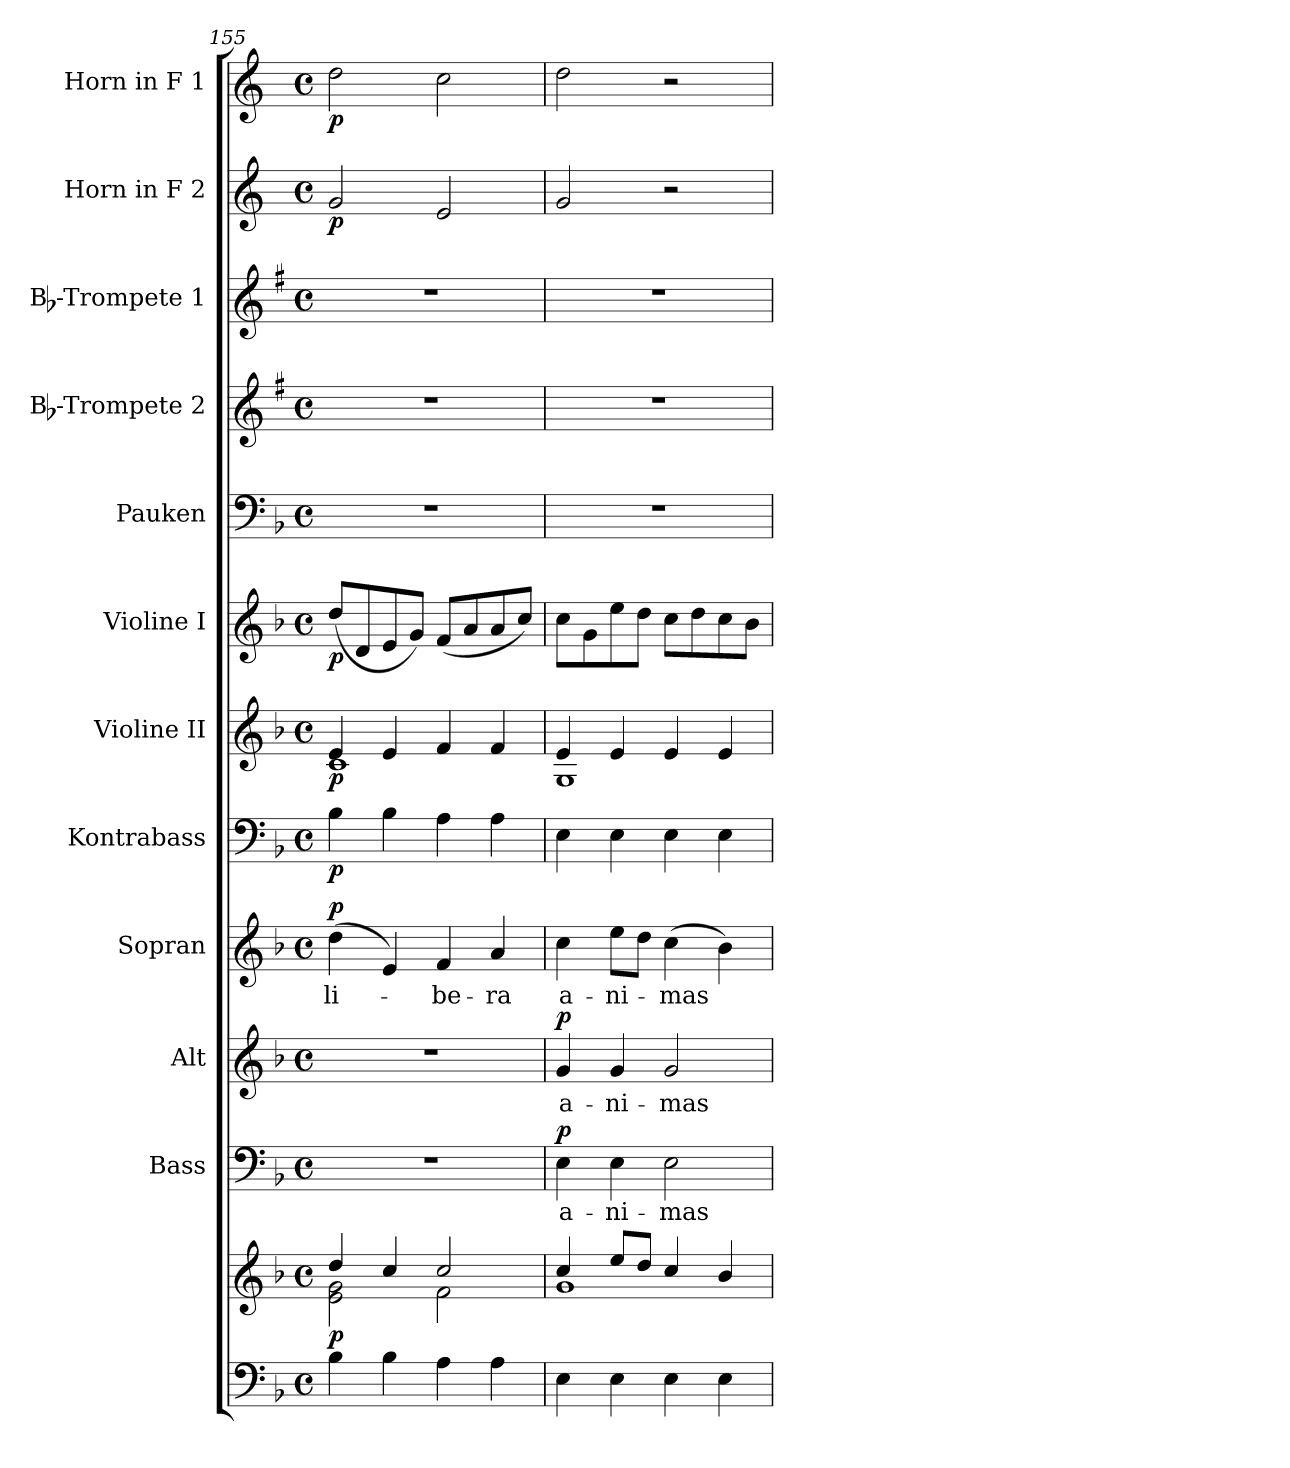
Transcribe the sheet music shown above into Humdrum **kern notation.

**kern	**kern	**dynam	**kern	**text	**dynam	**kern	**text	**dynam	**kern	**text	**dynam	**kern	**dynam	**kern	**dynam	**kern	**dynam	**kern	**kern	**kern	**kern	**dynam	**kern	**dynam
*part12	*part12	*part12	*part11	*part11	*part11	*part10	*part10	*part10	*part9	*part9	*part9	*part8	*part8	*part7	*part7	*part6	*part6	*part5	*part4	*part3	*part2	*part2	*part1	*part1
*staff13	*staff12	*staff12/13	*staff11	*staff11	*staff11	*staff10	*staff10	*staff10	*staff9	*staff9	*staff9	*staff8	*staff8	*staff7	*staff7	*staff6	*staff6	*staff5	*staff4	*staff3	*staff2	*staff2	*staff1	*staff1
*	*	*	*I"Bass	*	*	*I"Alt	*	*	*I"Sopran	*	*	*I"Kontrabass	*	*I"Violine II	*	*I"Violine I	*	*I"Pauken	*I"Bb-Trompete 2	*I"Bb-Trompete 1	*I"Horn in F 2	*	*I"Horn in F 1	*
*	*	*	*I'B.	*	*	*I'A.	*	*	*I'S.	*	*	*I'Kb.	*	*I'Vl. II	*	*I'Vl. I	*	*I'Pk.	*I'Bb Trp. 2	*I'Bb Trp. 1	*	*	*	*
*clefF4	*clefG2	*	*clefF4	*	*	*clefG2	*	*	*clefG2	*	*	*clefF4	*	*clefG2	*	*clefG2	*	*clefF4	*clefG2	*clefG2	*clefG2	*	*clefG2	*
*	*	*	*	*	*	*	*	*	*	*	*	*ITrd7c12	*	*	*	*	*	*	*ITrd1c2	*ITrd1c2	*ITrd4c7	*	*ITrd4c7	*
*k[b-]	*k[b-]	*	*k[b-]	*	*	*k[b-]	*	*	*k[b-]	*	*	*k[b-]	*	*k[b-]	*	*k[b-]	*	*k[b-]	*k[b-]	*k[b-]	*k[b-]	*	*k[b-]	*
*F:	*F:	*	*F:	*	*	*F:	*	*	*F:	*	*	*F:	*	*F:	*	*F:	*	*F:	*F:	*F:	*F:	*	*F:	*
*M4/4	*M4/4	*	*M4/4	*	*	*M4/4	*	*	*M4/4	*	*	*M4/4	*	*M4/4	*	*M4/4	*	*M4/4	*M4/4	*M4/4	*M4/4	*	*M4/4	*
*met(c)	*met(c)	*	*met(c)	*	*	*met(c)	*	*	*met(c)	*	*	*met(c)	*	*met(c)	*	*met(c)	*	*met(c)	*met(c)	*met(c)	*met(c)	*	*met(c)	*
=155	=155	=155	=155	=155	=155	=155	=155	=155	=155	=155	=155	=155	=155	=155	=155	=155	=155	=155	=155	=155	=155	=155	=155	=155
*	*^	*	*	*	*	*	*	*	*	*	*	*	*	*	*	*	*	*	*	*	*	*	*	*
!	!	!	!LO:DY:a=2	!	!	!	!	!	!	!	!LO:LY:b	!LO:DY:a	!	!LO:DY:b	!	!LO:DY:b	!	!LO:DY:b	!	!	!	!	!LO:DY:b	!	!LO:DY:b
*	*	*	*	*	*	*	*	*	*	*	*	*	*	*	*^	*	*	*	*	*	*	*	*	*	*
4B-\	4dd/	2e\ 2g\	p	1r	.	.	1r	.	.	(>4dd\	li-	p	4BB-\	p	4e/	1c	p	(<8dd/L	p	1r	1r	1r	2c/	p	2g\	p
.	.	.	.	.	.	.	.	.	.	.	.	.	.	.	.	.	.	8d/	.	.	.	.	.	.	.	.
4B-\	4cc/	.	.	.	.	.	.	.	.	4e/)	.	.	4BB-\	.	4e/	.	.	8e/	.	.	.	.	.	.	.	.
.	.	.	.	.	.	.	.	.	.	.	.	.	.	.	.	.	.	8g/J)	.	.	.	.	.	.	.	.
!	!	!	!	!	!	!	!	!	!	!	!LO:LY:b	!	!	!	!	!	!	!	!	!	!	!	!	!	!	!
4A\	2cc/	2f\	.	.	.	.	.	.	.	4f/	-be-	.	4AA\	.	4f/	.	.	(<8f/L	.	.	.	.	2A/	.	2f\	.
.	.	.	.	.	.	.	.	.	.	.	.	.	.	.	.	.	.	8a/	.	.	.	.	.	.	.	.
!	!	!	!	!	!	!	!	!	!	!	!LO:LY:b	!	!	!	!	!	!	!	!	!	!	!	!	!	!	!
4A\	.	.	.	.	.	.	.	.	.	4a/	-ra	.	4AA\	.	4f/	.	.	8a/	.	.	.	.	.	.	.	.
.	.	.	.	.	.	.	.	.	.	.	.	.	.	.	.	.	.	8cc/J)	.	.	.	.	.	.	.	.
=156	=156	=156	=156	=156	=156	=156	=156	=156	=156	=156	=156	=156	=156	=156	=156	=156	=156	=156	=156	=156	=156	=156	=156	=156	=156	=156
!	!	!	!	!	!LO:LY:b	!LO:DY:a	!	!LO:LY:b	!LO:DY:a	!	!LO:LY:b	!	!	!	!	!	!	!	!	!	!	!	!	!	!	!
4E\	4cc/	1g	.	4E\	a-	p	4g/	a-	p	4cc\	a-	.	4EE\	.	4e/	1G	.	8cc\L	.	1r	1r	1r	2c/	.	2g\	.
.	.	.	.	.	.	.	.	.	.	.	.	.	.	.	.	.	.	8g\	.	.	.	.	.	.	.	.
!	!	!	!	!	!LO:LY:b	!	!	!LO:LY:b	!	!	!LO:LY:b	!	!	!	!	!	!	!	!	!	!	!	!	!	!	!
4E\	8ee/L	.	.	4E\	-ni-	.	4g/	-ni-	.	8ee\L	-ni-	.	4EE\	.	4e/	.	.	8ee\	.	.	.	.	.	.	.	.
.	8dd/J	.	.	.	.	.	.	.	.	8dd\J	.	.	.	.	.	.	.	8dd\J	.	.	.	.	.	.	.	.
!	!	!	!	!	!LO:LY:b	!	!	!LO:LY:b	!	!	!LO:LY:b	!	!	!	!	!	!	!	!	!	!	!	!	!	!	!
4E\	4cc/	.	.	2E\	-mas	.	2g/	-mas	.	(>4cc\	-mas	.	4EE\	.	4e/	.	.	8cc\L	.	.	.	.	2r	.	2r	.
.	.	.	.	.	.	.	.	.	.	.	.	.	.	.	.	.	.	8dd\	.	.	.	.	.	.	.	.
4E\	4b-/	.	.	.	.	.	.	.	.	4b-\)	.	.	4EE\	.	4e/	.	.	8cc\	.	.	.	.	.	.	.	.
.	.	.	.	.	.	.	.	.	.	.	.	.	.	.	.	.	.	8b-\J	.	.	.	.	.	.	.	.
*	*v	*v	*	*	*	*	*	*	*	*	*	*	*	*	*v	*v	*	*	*	*	*	*	*	*	*	*
=	=	=	=	=	=	=	=	=	=	=	=	=	=	=	=	=	=	=	=	=	=	=	=	=
*-	*-	*-	*-	*-	*-	*-	*-	*-	*-	*-	*-	*-	*-	*-	*-	*-	*-	*-	*-	*-	*-	*-	*-	*-
